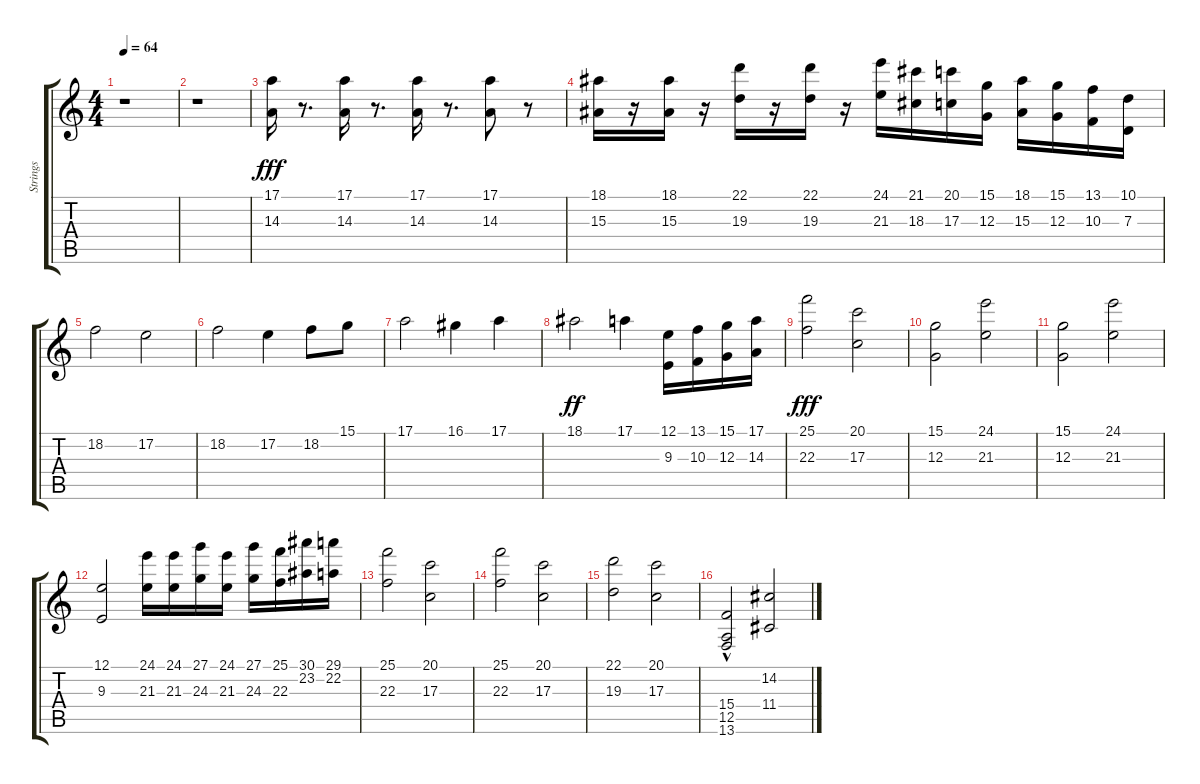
\track ("Strings" "Strings") {instrument stringensemble1}
\staff {score tabs}
\tuning (E4 B3 G3 D3 A2 E2) {hide}
\ts (4 4)
\tempo 64
\clef g2
\ks c
r.1{dy fff} |
r.1 |
(17.1 14.3).16 r.8{d} (17.1 14.3).16 r.8{d} (17.1 14.3).16 r.8{d} (17.1 14.3).8 r.8 |
(18.1 15.3).16 r.16 (18.1 15.3).16 r.16 (22.1 19.3).16 r.16 (22.1 19.3).16 r.16 (24.1 21.3).16 (21.1 18.3).16 (20.1 17.3).16 (15.1 12.3).16 (18.1 15.3).16 (15.1 12.3).16 (13.1 10.3).16 (10.1 7.3).16 |
18.2.2 17.2.2 |
18.2.2 17.2.4 18.2.8 15.1.8 |
17.1.2 16.1.4 17.1.4 |
18.1.2{dy ff} 17.1.4 (12.1 9.3).16 (13.1 10.3).16 (15.1 12.3).16 (17.1 14.3).16 |
(25.1 22.3).2{dy fff} (20.1 17.3).2 |
(15.1 12.3).2 (24.1 21.3).2 |
(15.1 12.3).2 (24.1 21.3).2 |
(12.1 9.3).2 (24.1 21.3).16 (24.1 21.3).16 (27.1 24.3).16 (24.1 21.3).16 (27.1 24.3).16 (25.1 22.3).16 (30.1 23.2).16 (29.1 22.2).16 |
(25.1 22.3).2 (20.1 17.3).2 |
(25.1 22.3).2 (20.1 17.3).2 |
(22.1 19.3).2 (20.1 17.3).2 |
(15.4{hac} 12.5{hac} 13.6{hac}).2 (14.2 11.4).2
